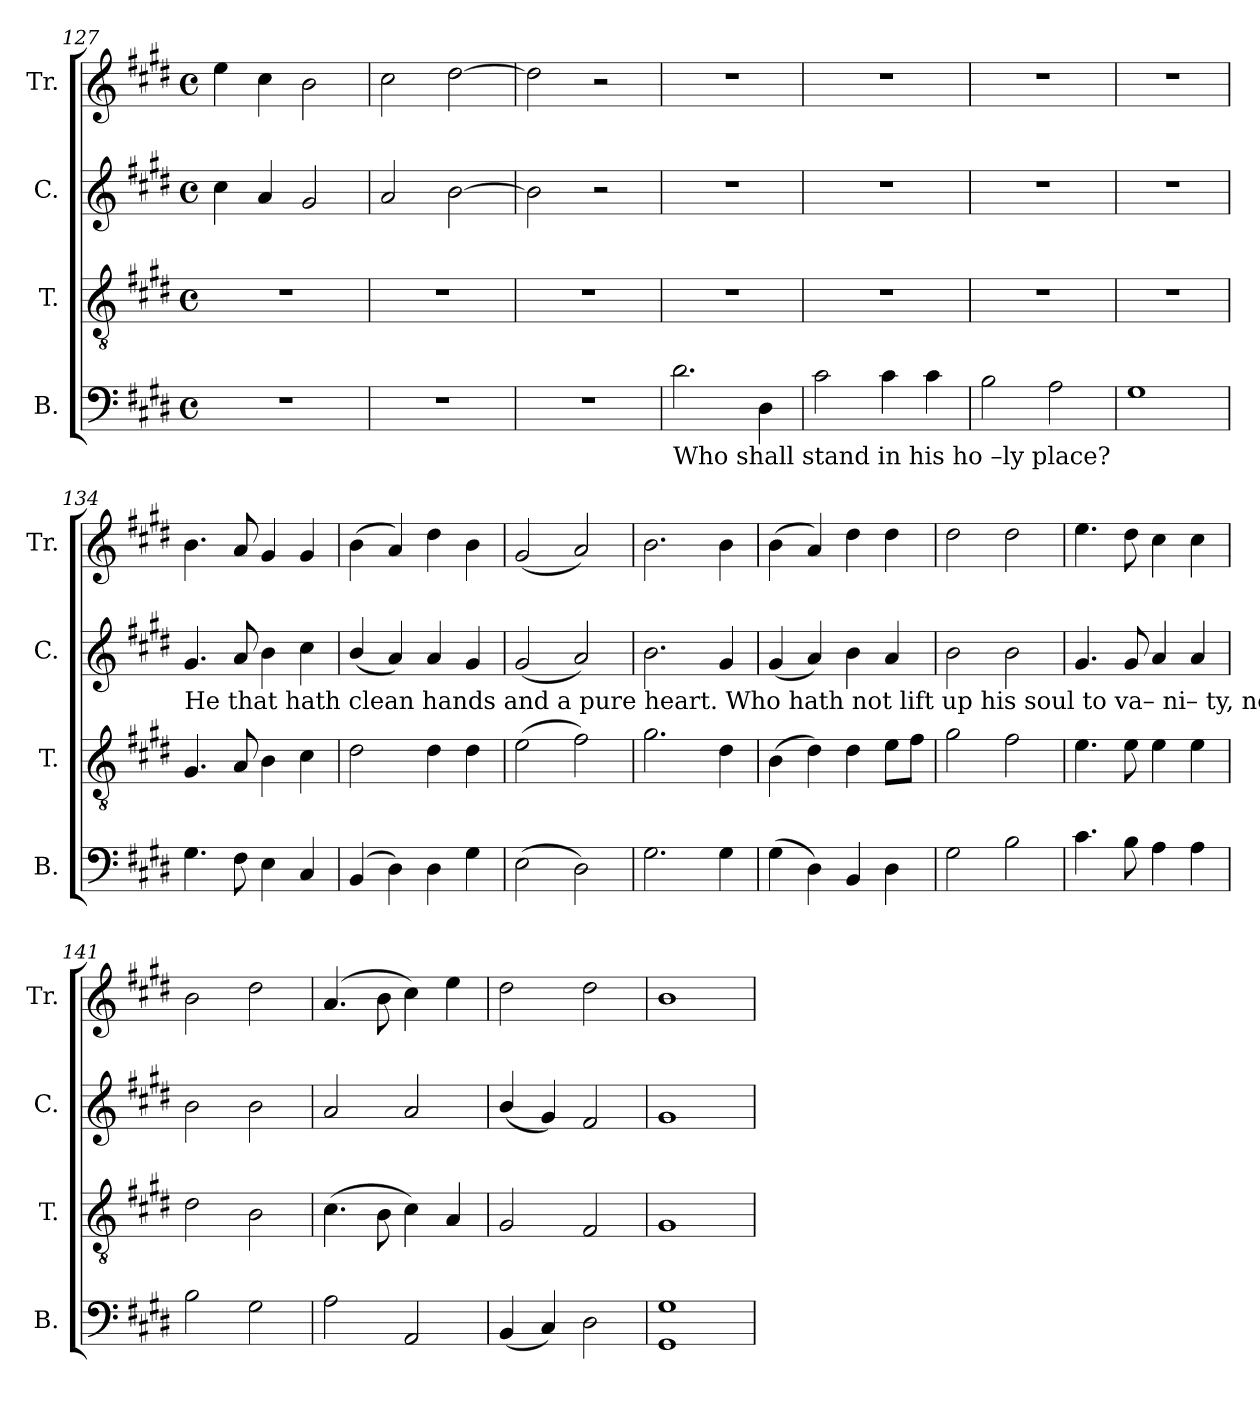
**kern	**kern	**kern	**kern
*part4	*part3	*part2	*part1
*staff4	*staff3	*staff2	*staff1
*I"B.	*I"T.	*I"C.	*I"Tr.
*I'B.	*I'T.	*I'C.	*I'Tr.
*clefF4	*clefGv2	*clefG2	*clefG2
*k[f#c#g#d#]	*k[f#c#g#d#]	*k[f#c#g#d#]	*k[f#c#g#d#]
*M4/4	*M4/4	*M4/4	*M4/4
*met(c)	*met(c)	*met(c)	*met(c)
=127	=127	=127	=127
1r	1r	4cc#\	4ee\
.	.	4a/	4cc#\
.	.	2g#/	2b\
=128	=128	=128	=128
1r	1r	2a/	2cc#\
.	.	[2b\	[2dd#\
=129	=129	=129	=129
1r	1r	2b\]	2dd#\]
.	.	2r	2r
=130	=130	=130	=130
!LO:TX:b:t=Who shall  stand  in  his  ho –ly    place?	!	!	!
2.d#\	1r	1r	1r
4D#\	.	.	.
=131	=131	=131	=131
2c#\	1r	1r	1r
4c#\	.	.	.
4c#\	.	.	.
=132	=132	=132	=132
2B\	1r	1r	1r
2A\	.	.	.
=133	=133	=133	=133
1G#	1r	1r	1r
!!LO:LB:g=z
=134	=134	=134	=134
!	!	!LO:TX:b:t=He that hath clean hands and  a   pure   heart. Who  hath not  lift       up   his  soul   to  va– ni– ty,   nor   sworn  de – ceit – ful  –  ly.	!
4.G#\	4.G#/	4.g#/	4.b\
8F#\	8A/	8a/	8a/
4E\	4B\	4b\	4g#/
4C#/	4c#\	4cc#\	4g#/
=135	=135	=135	=135
(4BB/	2d#\	(4b/	(4b\
4D#\)	.	4a/)	4a/)
4D#\	4d#\	4a/	4dd#\
4G#\	4d#\	4g#/	4b\
=136	=136	=136	=136
(2E\	(2e\	(2g#/	(2g#/
2D#\)	2f#\)	2a/)	2a/)
=137	=137	=137	=137
2.G#\	2.g#\	2.b\	2.b\
4G#\	4d#\	4g#/	4b\
=138	=138	=138	=138
(4G#\	(4B\	(4g#/	(4b\
4D#\)	4d#\)	4a/)	4a/)
4BB/	4d#\	4b\	4dd#\
4D#\	8e\L	4a/	4dd#\
.	8f#\J	.	.
=139	=139	=139	=139
2G#\	2g#\	2b\	2dd#\
2B\	2f#\	2b\	2dd#\
=140	=140	=140	=140
4.c#\	4.e\	4.g#/	4.ee\
8B\	8e\	8g#/	8dd#\
4A\	4e\	4a/	4cc#\
4A\	4e\	4a/	4cc#\
=141	=141	=141	=141
2B\	2d#\	2b\	2b\
2G#\	2B\	2b\	2dd#\
=142	=142	=142	=142
2A\	(4.c#\	2a/	(4.a/
.	8B\	.	8b\
2AA/	4c#\)	2a/	4cc#\)
.	4A/	.	4ee\
=143	=143	=143	=143
(4BB/	2G#/	(4b/	2dd#\
4C#/)	.	4g#/)	.
2D#\	2F#/	2f#/	2dd#\
=144	=144	=144	=144
1GG# 1G#	1G#	1g#	1b
=	=	=	=
*-	*-	*-	*-
